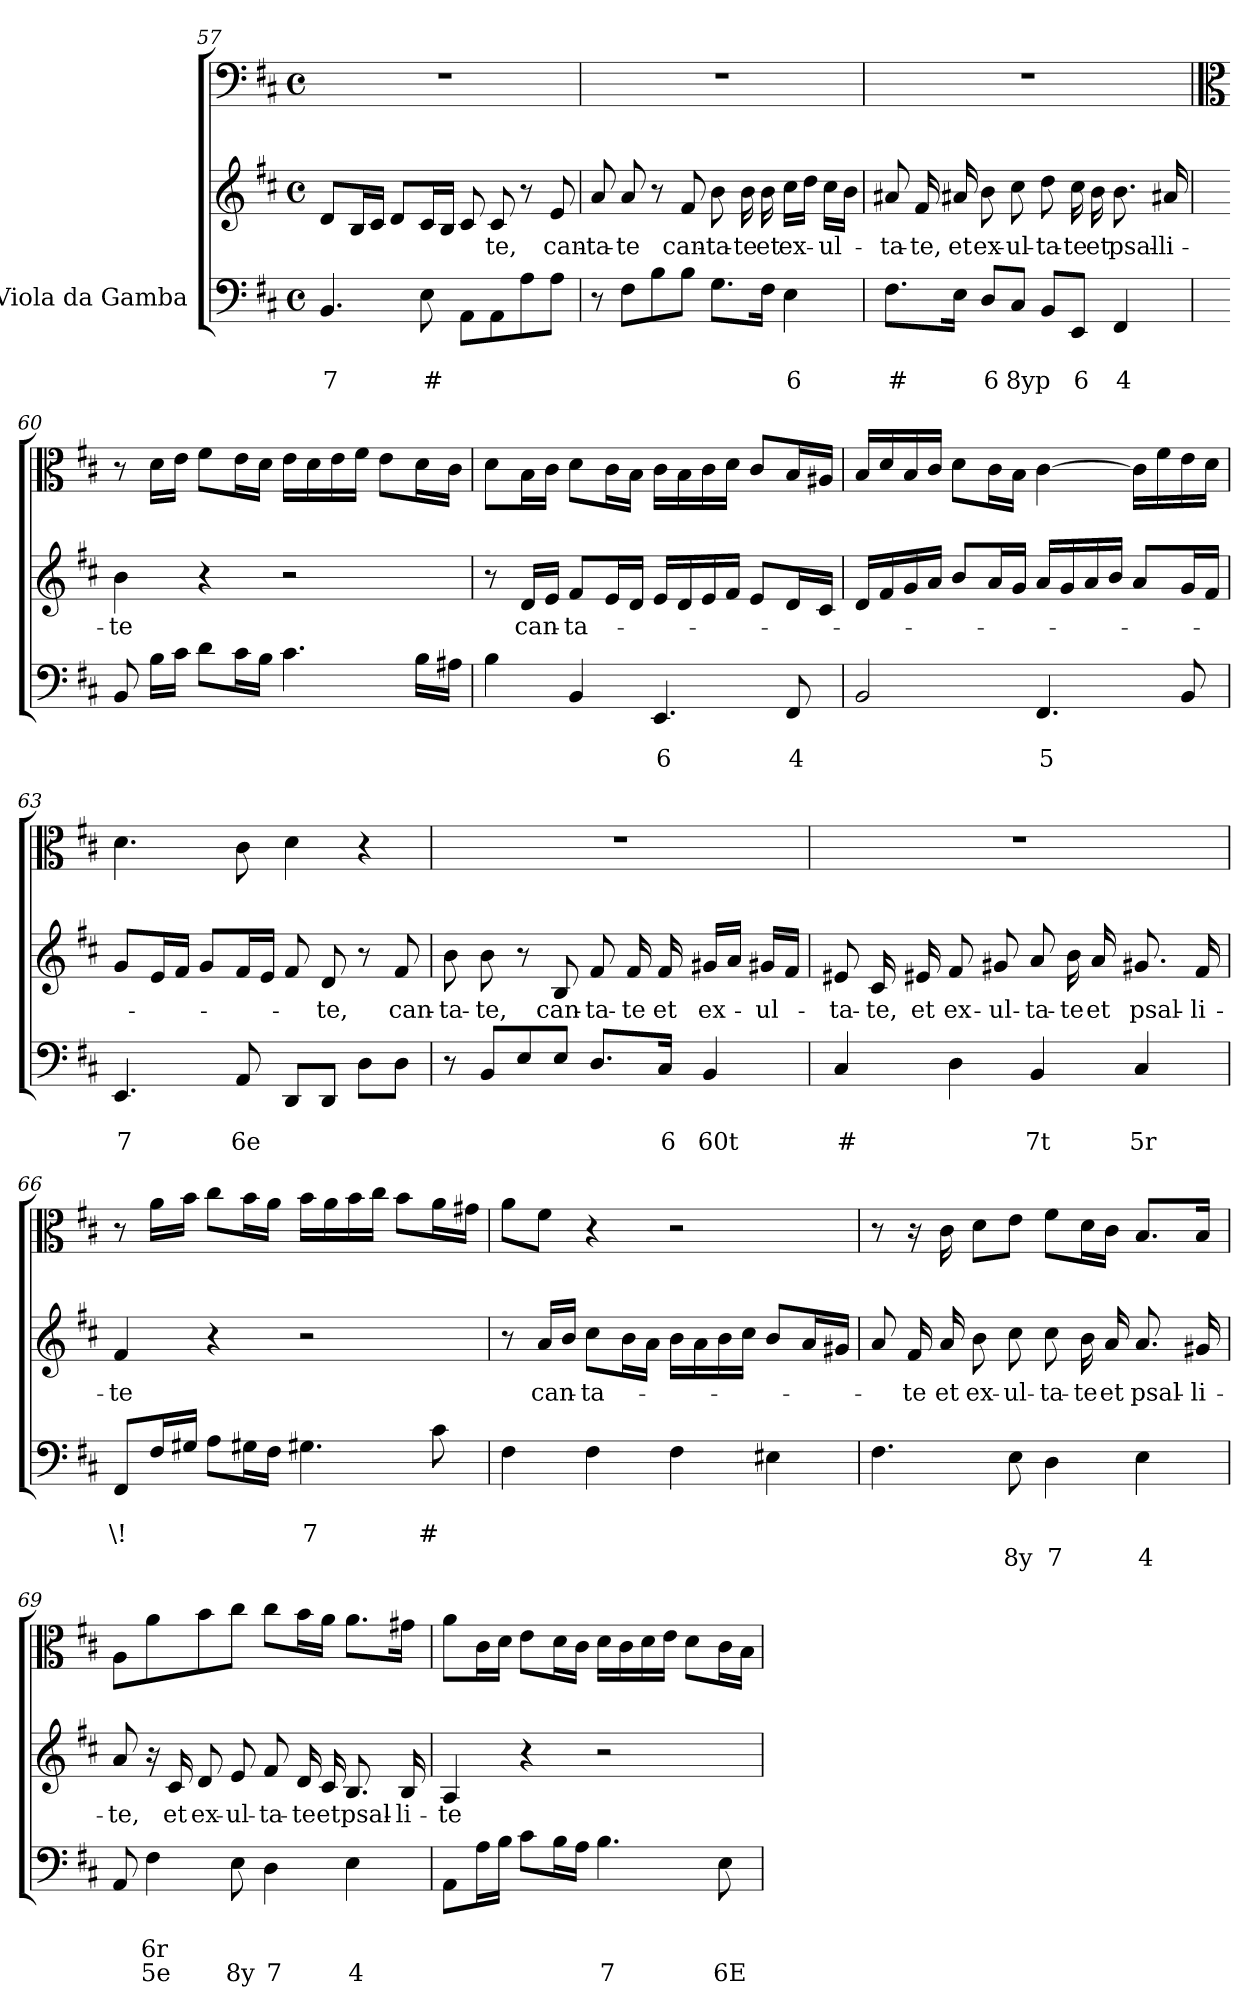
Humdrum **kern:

**kern	**text	**text	**text	**kern	**text	**kern
*part1	*part1	*part1	*part1	*part1	*part1	*part1
*staff3	*staff3	*staff3	*staff3	*staff2	*staff2	*staff1
*I"Viola da Gamba	*	*	*	*	*	*
!!LO:PB:g=z
*clefF4	*	*	*	*clefG2	*	*clefF4
*k[f#c#]	*	*	*	*k[f#c#]	*	*k[f#c#]
*D:	*	*	*	*D:	*	*D:
*M4/4	*	*	*	*M4/4	*	*M4/4
*met(c)	*	*	*	*met(c)	*	*met(c)
=57	=57	=57	=57	=57	=57	=57
!	!	!LO:LY:b	!	!	!	!
4.BB/	.	7	.	8d/L	.	1r
.	.	.	.	16B/L	.	.
.	.	.	.	16c#/JJ	.	.
.	.	.	.	8d/L	.	.
!	!	!LO:LY:b	!	!	!	!
8E\	.	#	.	16c#/L	.	.
.	.	.	.	16B/JJ	.	.
8AA\L	.	.	.	8c#/	.	.
!	!	!	!	!	!LO:LY:b	!
8AA\	.	.	.	8c#/	-te,	.
8A\	.	.	.	8r	.	.
!	!	!	!	!	!LO:LY:b	!
8A\J	.	.	.	8e/	can-	.
=58	=58	=58	=58	=58	=58	=58
*^	*	*	*	*	*	*
!	!	!	!	!	!	!LO:LY:b	!
8r	4ryy	.	.	.	8a/	-ta-	1r
!	!	!	!	!	!	!LO:LY:b	!
8F#\L	.	.	.	.	8a/	-te	.
8B\	4ryy	.	.	.	8r	.	.
!	!	!	!	!	!	!LO:LY:b	!
8B\J	.	.	.	.	8f#/	can-	.
!	!	!	!	!	!	!LO:LY:b	!
8.G\L	4ryy	.	.	.	8b\	-ta-	.
!	!	!	!	!	!	!LO:LY:b	!
.	.	.	.	.	16b\	-te	.
!	!	!	!	!	!	!LO:LY:b	!
16F#\Jk	.	.	.	.	16b\	et	.
!	!	!	!LO:LY:b	!	!	!LO:LY:b	!
4E\	8ryy	.	6	.	16cc#\LL	ex-	.
.	.	.	.	.	16dd\JJ	.	.
!	!	!	!	!	!	!LO:LY:b	!
.	8ryy	.	.	.	16cc#\LL	-ul-	.
.	.	.	.	.	16b\JJ	.	.
=59	=59	=59	=59	=59	=59	=59	=59
!	!	!	!LO:LY:b	!	!	!LO:LY:b	!
8.F#\L	4ryy	.	#	.	8a#X/	-ta-	1r
!	!	!	!	!	!	!LO:LY:b	!
.	.	.	.	.	16f#/	-te,	.
!	!	!	!	!	!	!LO:LY:b	!
16E\Jk	.	.	.	.	16a#X/	et	.
!	!	!	!LO:LY:b	!	!	!LO:LY:b	!
8D/L	4ryy	.	6	.	8b\	ex-	.
!	!	!	!LO:LY:b	!	!	!LO:LY:b	!
8C#/J	.	.	8yp	.	8cc#\	-ul-	.
!	!	!	!	!	!	!LO:LY:b	!
8BB/L	8ryy	.	.	.	8dd\	-ta-	.
!	!	!	!LO:LY:b	!	!	!LO:LY:b	!
8EE/J	16ryy	.	6	.	16cc#\	-te	.
!	!	!	!	!	!	!LO:LY:b	!
.	16ryy	.	.	.	16b\	et	.
!	!	!	!LO:LY:b	!	!	!LO:LY:b	!
4FF#/	8ryy	.	4	.	8.b\	psal-	.
.	8ryy	.	.	.	.	.	.
!	!	!	!	!	!	!LO:LY:b	!
.	.	.	.	.	16a#X/	-li-	.
*v	*v	*	*	*	*	*	*
!!LO:LB:g=z
=60	=60	=60	=60	=60	=60	=60
*	*	*	*	*	*	*clefC3
!	!	!	!	!	!LO:LY:b	!
8BB/	.	.	.	4b\	-te	8r
16B\LL	.	.	.	.	.	16d\LL
16c#\JJ	.	.	.	.	.	16e\JJ
8d\L	.	.	.	4r	.	8f#\L
16c#\L	.	.	.	.	.	16e\L
16B\JJ	.	.	.	.	.	16d\JJ
4.c#\	.	.	.	2r	.	16e\LL
.	.	.	.	.	.	16d\
.	.	.	.	.	.	16e\
.	.	.	.	.	.	16f#\JJ
.	.	.	.	.	.	8e\L
16B\LL	.	.	.	.	.	16d\L
16A#X\JJ	.	.	.	.	.	16c#\JJ
=61	=61	=61	=61	=61	=61	=61
*^	*	*	*	*	*	*
4B\	4ryy	.	.	.	8r	.	8d\L
!	!	!	!	!	!	!LO:LY:b	!
.	.	.	.	.	16d/LL	can-	16B\L
.	.	.	.	.	16e/JJ	.	16c#\JJ
!	!	!	!	!	!	!LO:LY:b	!
4BB/	4ryy	.	.	.	8f#/L	-ta-	8d\L
.	.	.	.	.	16e/L	.	16c#\L
.	.	.	.	.	16d/JJ	.	16B\JJ
!	!	!	!LO:LY:b	!	!	!	!
4.EE/	4ryy	.	6	.	16e/LL	.	16c#\LL
.	.	.	.	.	16d/	.	16B\
.	.	.	.	.	16e/	.	16c#\
.	.	.	.	.	16f#/JJ	.	16d\JJ
.	8ryy	.	.	.	8e/L	.	8c#/L
!	!	!	!LO:LY:b	!	!	!	!
8FF#/	16ryy	.	4	.	16d/L	.	16B/L
.	16ryy	.	.	.	16c#/JJ	.	16A#X/JJ
=62	=62	=62	=62	=62	=62	=62	=62
2BB/	2ryy	.	.	.	16d/LL	.	16B/LL
.	.	.	.	.	16f#/	.	16d/
.	.	.	.	.	16g/	.	16B/
.	.	.	.	.	16a/JJ	.	16c#/JJ
.	.	.	.	.	8b/L	.	8d\L
.	.	.	.	.	16a/L	.	16c#\L
.	.	.	.	.	16g/JJ	.	16B\JJ
!	!	!	!LO:LY:b	!	!	!	!
4.FF#/	4.ryy	.	5	.	16a/LL	.	[4c#\
.	.	.	.	.	16g/	.	.
.	.	.	.	.	16a/	.	.
.	.	.	.	.	16b/JJ	.	.
.	.	.	.	.	8a/L	.	16c#\LL]
.	.	.	.	.	.	.	16f#\
8BB/	16ryy	.	.	.	16g/L	.	16e\
.	16ryy	.	.	.	16f#/JJ	.	16d\JJ
!!LO:LB:g=z
=63	=63	=63	=63	=63	=63	=63	=63
!	!	!	!LO:LY:b	!	!	!	!
4.EE/	4ryy	.	7	.	8g/L	.	4.d\
.	.	.	.	.	16e/L	.	.
.	.	.	.	.	16f#/JJ	.	.
.	8ryy	.	.	.	8g/L	.	.
!	!	!	!LO:LY:b	!	!	!	!
8AA/	16ryy	.	6e	.	16f#/L	.	8c#\
.	16ryy	.	.	.	16e/JJ	.	.
8DD/L	2ryy	.	.	.	8f#/	.	4d\
!	!	!	!	!	!	!LO:LY:b	!
8DD/J	.	.	.	.	8d/	-te,	.
8D\L	.	.	.	.	8r	.	4r
!	!	!	!	!	!	!LO:LY:b	!
8D\J	.	.	.	.	8f#/	can-	.
*v	*v	*	*	*	*	*	*
=64	=64	=64	=64	=64	=64	=64
!	!	!	!	!	!LO:LY:b	!
8r	.	.	.	8b\	-ta-	1r
!	!	!	!	!	!LO:LY:b	!
8BB/L	.	.	.	8b\	-te,	.
8E/	.	.	.	8r	.	.
!	!	!	!	!	!LO:LY:b	!
8E/J	.	.	.	8B/	can-	.
!	!	!	!	!	!LO:LY:b	!
8.D/L	.	.	.	8f#/	-ta-	.
!	!	!	!	!	!LO:LY:b	!
.	.	.	.	16f#/	-te	.
!	!	!LO:LY:b	!	!	!LO:LY:b	!
16C#/Jk	.	6	.	16f#/	et	.
!	!	!LO:LY:b	!	!	!LO:LY:b	!
4BB/	.	60t	.	16g#X/LL	ex-	.
.	.	.	.	16a/JJ	.	.
!	!	!	!	!	!LO:LY:b	!
.	.	.	.	16g#X/LL	-ul-	.
.	.	.	.	16f#/JJ	.	.
=65	=65	=65	=65	=65	=65	=65
!	!	!LO:LY:b	!	!	!LO:LY:b	!
*^	*	*	*	*	*	*
4C#/	2.ryy	.	#	.	8e#X/	-ta-	1r
!	!	!	!	!	!	!LO:LY:b	!
.	.	.	.	.	16c#/	-te,	.
!	!	!	!	!	!	!LO:LY:b	!
.	.	.	.	.	16e#X/	et	.
!	!	!	!	!	!	!LO:LY:b	!
4D\	.	.	.	.	8f#/	ex-	.
!	!	!	!	!	!	!LO:LY:b	!
.	.	.	.	.	8g#X/	-ul-	.
!	!	!	!LO:LY:b	!	!	!LO:LY:b	!
4BB/	.	.	7t	.	8a/	-ta-	.
!	!	!	!	!	!	!LO:LY:b	!
.	.	.	.	.	16b\	-te	.
!	!	!	!	!	!	!LO:LY:b	!
.	.	.	.	.	16a/	et	.
!	!	!	!LO:LY:b	!	!	!LO:LY:b	!
4C#/	8ryy	.	5r	.	8.g#X/	psal-	.
.	8ryy	.	.	.	.	.	.
!	!	!	!	!	!	!LO:LY:b	!
.	.	.	.	.	16f#/	-li-	.
*v	*v	*	*	*	*	*	*
!!LO:LB:g=z
=66	=66	=66	=66	=66	=66	=66
!	!	!LO:LY:b	!	!	!LO:LY:b	!
8FF#/L	.	\!	.	4f#/	-te	8r
16F#/L	.	.	.	.	.	16a\LL
16G#X/JJ	.	.	.	.	.	16b\JJ
8A\L	.	.	.	4r	.	8cc#\L
16G#X\L	.	.	.	.	.	16b\L
16F#\JJ	.	.	.	.	.	16a\JJ
!	!	!LO:LY:b	!	!	!	!
4.G#X\	.	7	.	2r	.	16b\LL
.	.	.	.	.	.	16a\
.	.	.	.	.	.	16b\
.	.	.	.	.	.	16cc#\JJ
.	.	.	.	.	.	8b\L
!	!	!LO:LY:b	!	!	!	!
8c#\	.	#	.	.	.	16a\L
.	.	.	.	.	.	16g#X\JJ
=67	=67	=67	=67	=67	=67	=67
*^	*	*	*	*	*	*
4F#\	4ryy	.	.	.	8r	.	8a\L
!	!	!	!	!	!	!LO:LY:b	!
.	.	.	.	.	16a/LL	can-	8f#\J
.	.	.	.	.	16b/JJ	.	.
!	!	!	!	!	!	!LO:LY:b	!
4F#\	4ryy	.	.	.	8cc#\L	-ta-	4r
.	.	.	.	.	16b\L	.	.
.	.	.	.	.	16a\JJ	.	.
4F#\	4ryy	.	.	.	16b\LL	.	2r
.	.	.	.	.	16a\	.	.
.	.	.	.	.	16b\	.	.
.	.	.	.	.	16cc#\JJ	.	.
4E#X\	4ryy	.	.	.	8b/L	.	.
.	.	.	.	.	16a/L	.	.
.	.	.	.	.	16g#X/JJ	.	.
=68	=68	=68	=68	=68	=68	=68	=68
4.F#\	4ryy	.	.	.	8a/	.	8r
!	!	!	!	!	!	!LO:LY:b	!
.	.	.	.	.	16f#/	-te	16r
!	!	!	!	!	!	!LO:LY:b	!
.	.	.	.	.	16a/	et	16c#\
!	!	!	!	!	!	!LO:LY:b	!
.	8ryy	.	.	.	8b\	ex-	8d\L
!	!	!	!	!LO:LY:b	!	!LO:LY:b	!
8E\	8ryy	.	.	8y	8cc#\	-ul-	8e\J
!	!	!	!	!LO:LY:b	!	!LO:LY:b	!
4D\	8ryy	.	.	7	8cc#\	-ta-	8f#\L
!	!	!	!	!	!	!LO:LY:b	!
.	16ryy	.	.	.	16b\	-te	16d\L
!	!	!	!	!	!	!LO:LY:b	!
.	16ryy	.	.	.	16a/	et	16c#\JJ
!	!	!	!	!LO:LY:b	!	!LO:LY:b	!
4E\	8ryy	.	.	4	8.a/	psal-	8.B/L
.	8ryy	.	.	.	.	.	.
!	!	!	!	!	!	!LO:LY:b	!
.	.	.	.	.	16g#X/	-li-	16B/Jk
!!LO:PB:g=z
=69	=69	=69	=69	=69	=69	=69	=69
!	!	!	!	!	!	!LO:LY:b	!
8AA/	8ryy	.	.	.	8a/	-te,	8A\L
!	!	!	!LO:LY:b	!LO:LY:b	!	!	!
4F#\	8ryy	.	6r	5e	16r	.	8a\
!	!	!	!	!	!	!LO:LY:b	!
.	.	.	.	.	16c#/	et	.
!	!	!	!	!	!	!LO:LY:b	!
.	8ryy	.	.	.	8d/	ex-	8b\
!	!	!	!	!LO:LY:b	!	!LO:LY:b	!
8E\	8ryy	.	.	8y	8e/	-ul-	8cc#\J
!	!	!	!	!LO:LY:b	!	!LO:LY:b	!
4D\	8ryy	.	.	7	8f#/	-ta-	8cc#\L
!	!	!	!	!	!	!LO:LY:b	!
.	16ryy	.	.	.	16d/	-te	16b\L
!	!	!	!	!	!	!LO:LY:b	!
.	16ryy	.	.	.	16c#/	et	16a\JJ
!	!	!	!	!LO:LY:b	!	!LO:LY:b	!
4E\	8ryy	.	.	4	8.B/	psal-	8.a\L
.	8ryy	.	.	.	.	.	.
!	!	!	!	!	!	!LO:LY:b	!
.	.	.	.	.	16B/	-li-	16g#X\Jk
=70	=70	=70	=70	=70	=70	=70	=70
!	!	!	!	!	!	!LO:LY:b	!
8AA\L	2.ryy	.	.	.	4A/	-te	8a\L
16A\L	.	.	.	.	.	.	16c#\L
16B\JJ	.	.	.	.	.	.	16d\JJ
8c#\L	.	.	.	.	4r	.	8e\L
16B\L	.	.	.	.	.	.	16d\L
16A\JJ	.	.	.	.	.	.	16c#\JJ
!	!	!	!	!LO:LY:b	!	!	!
4.B\	.	.	.	7	2r	.	16d\LL
.	.	.	.	.	.	.	16c#\
.	.	.	.	.	.	.	16d\
.	.	.	.	.	.	.	16e\JJ
.	8ryy	.	.	.	.	.	8d\L
!	!	!	!	!LO:LY:b	!	!	!
8E\	16ryy	.	.	6E	.	.	16c#\L
.	16ryy	.	.	.	.	.	16B\JJ
*v	*v	*	*	*	*	*	*
=	=	=	=	=	=	=
*-	*-	*-	*-	*-	*-	*-
